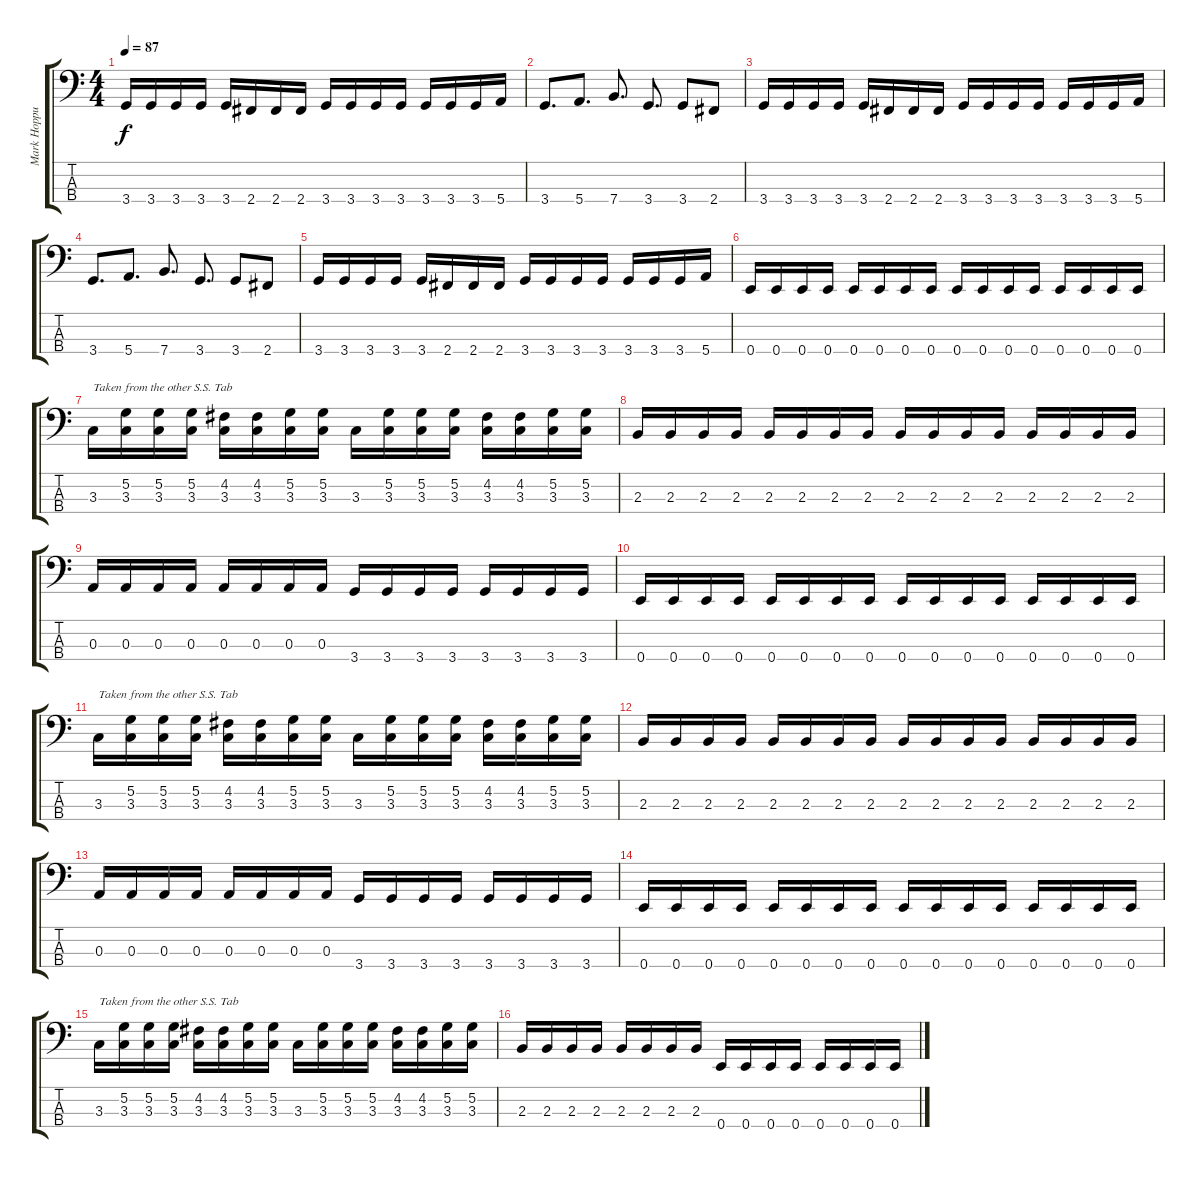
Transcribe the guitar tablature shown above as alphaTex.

\track ("Mark Hoppus" "Mark Hoppu") {instrument distortionguitar}
\staff {score tabs}
\tuning (G2 D2 A1 E1) {hide}
\ts (4 4)
\tempo 87
\clef f4
\ks c
3.4.16{dy f} 3.4.16 3.4.16 3.4.16 3.4.16 2.4.16 2.4.16 2.4.16 3.4.16 3.4.16 3.4.16 3.4.16 3.4.16 3.4.16 3.4.16 5.4.16 |
3.4.8{d} 5.4.8{d} 7.4.8{d} 3.4.8{d} 3.4.8 2.4.8 |
3.4.16 3.4.16 3.4.16 3.4.16 3.4.16 2.4.16 2.4.16 2.4.16 3.4.16 3.4.16 3.4.16 3.4.16 3.4.16 3.4.16 3.4.16 5.4.16 |
3.4.8{d} 5.4.8{d} 7.4.8{d} 3.4.8{d} 3.4.8 2.4.8 |
3.4.16 3.4.16 3.4.16 3.4.16 3.4.16 2.4.16 2.4.16 2.4.16 3.4.16 3.4.16 3.4.16 3.4.16 3.4.16 3.4.16 3.4.16 5.4.16 |
0.4.16 0.4.16 0.4.16 0.4.16 0.4.16 0.4.16 0.4.16 0.4.16 0.4.16 0.4.16 0.4.16 0.4.16 0.4.16 0.4.16 0.4.16 0.4.16 |
3.3.16{txt "Taken from the other S.S. Tab"} (5.2 3.3).16 (5.2 3.3).16 (5.2 3.3).16 (4.2 3.3).16 (4.2 3.3).16 (5.2 3.3).16 (5.2 3.3).16 3.3.16 (5.2 3.3).16 (5.2 3.3).16 (5.2 3.3).16 (4.2 3.3).16 (4.2 3.3).16 (5.2 3.3).16 (5.2 3.3).16 |
2.3.16 2.3.16 2.3.16 2.3.16 2.3.16 2.3.16 2.3.16 2.3.16 2.3.16 2.3.16 2.3.16 2.3.16 2.3.16 2.3.16 2.3.16 2.3.16 |
0.3.16 0.3.16 0.3.16 0.3.16 0.3.16 0.3.16 0.3.16 0.3.16 3.4.16 3.4.16 3.4.16 3.4.16 3.4.16 3.4.16 3.4.16 3.4.16 |
0.4.16 0.4.16 0.4.16 0.4.16 0.4.16 0.4.16 0.4.16 0.4.16 0.4.16 0.4.16 0.4.16 0.4.16 0.4.16 0.4.16 0.4.16 0.4.16 |
3.3.16{txt "Taken from the other S.S. Tab"} (5.2 3.3).16 (5.2 3.3).16 (5.2 3.3).16 (4.2 3.3).16 (4.2 3.3).16 (5.2 3.3).16 (5.2 3.3).16 3.3.16 (5.2 3.3).16 (5.2 3.3).16 (5.2 3.3).16 (4.2 3.3).16 (4.2 3.3).16 (5.2 3.3).16 (5.2 3.3).16 |
2.3.16 2.3.16 2.3.16 2.3.16 2.3.16 2.3.16 2.3.16 2.3.16 2.3.16 2.3.16 2.3.16 2.3.16 2.3.16 2.3.16 2.3.16 2.3.16 |
0.3.16 0.3.16 0.3.16 0.3.16 0.3.16 0.3.16 0.3.16 0.3.16 3.4.16 3.4.16 3.4.16 3.4.16 3.4.16 3.4.16 3.4.16 3.4.16 |
0.4.16 0.4.16 0.4.16 0.4.16 0.4.16 0.4.16 0.4.16 0.4.16 0.4.16 0.4.16 0.4.16 0.4.16 0.4.16 0.4.16 0.4.16 0.4.16 |
3.3.16{txt "Taken from the other S.S. Tab"} (5.2 3.3).16 (5.2 3.3).16 (5.2 3.3).16 (4.2 3.3).16 (4.2 3.3).16 (5.2 3.3).16 (5.2 3.3).16 3.3.16 (5.2 3.3).16 (5.2 3.3).16 (5.2 3.3).16 (4.2 3.3).16 (4.2 3.3).16 (5.2 3.3).16 (5.2 3.3).16 |
2.3.16 2.3.16 2.3.16 2.3.16 2.3.16 2.3.16 2.3.16 2.3.16 0.4.16 0.4.16 0.4.16 0.4.16 0.4.16 0.4.16 0.4.16 0.4.16
